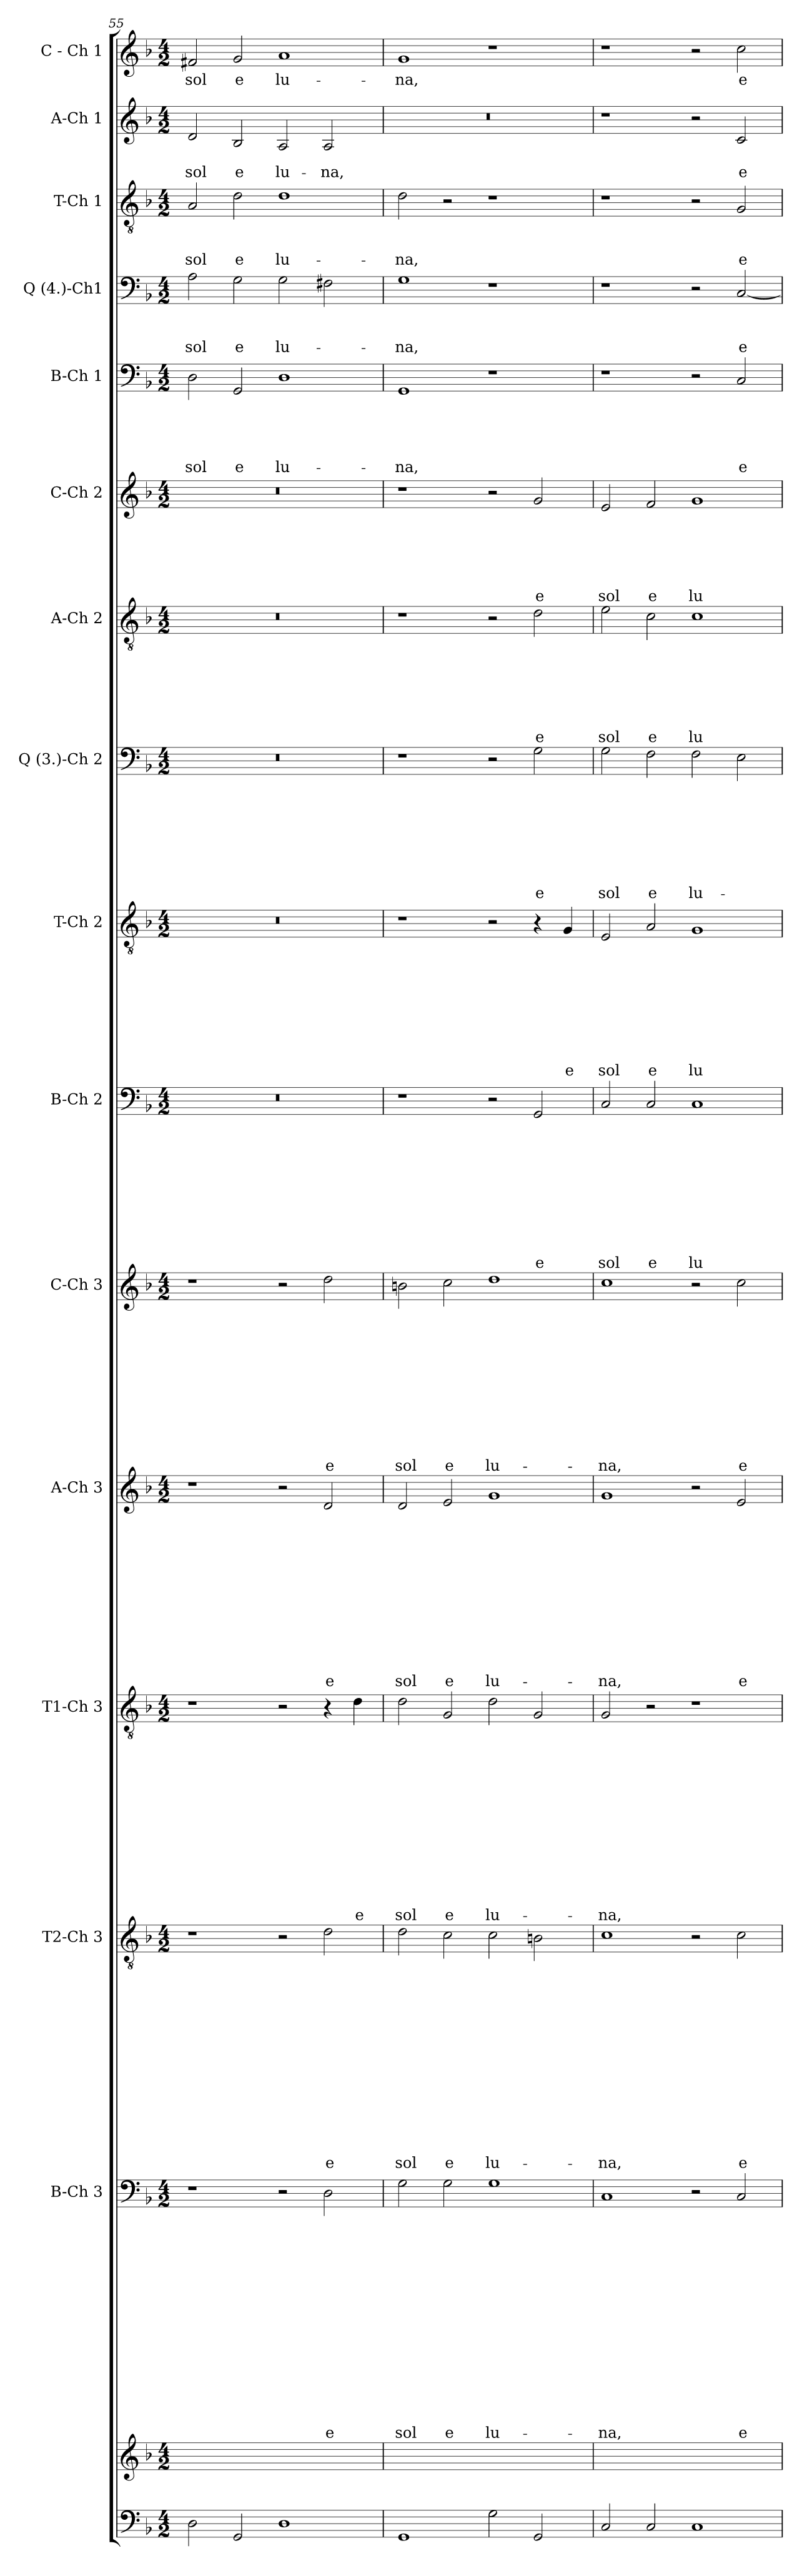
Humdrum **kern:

**kern	**kern	**kern	**text	**text	**text	**text	**text	**text	**text	**text	**text	**text	**text	**text	**text	**text	**text	**kern	**text	**text	**text	**text	**text	**text	**text	**text	**text	**text	**text	**text	**text	**text	**kern	**text	**text	**text	**text	**text	**text	**text	**text	**text	**text	**text	**text	**text	**kern	**text	**text	**text	**text	**text	**text	**text	**text	**text	**text	**text	**text	**kern	**text	**text	**text	**text	**text	**text	**text	**text	**text	**text	**text	**kern	**text	**text	**text	**text	**text	**text	**text	**text	**text	**text	**kern	**text	**text	**text	**text	**text	**text	**text	**text	**text	**kern	**text	**text	**text	**text	**text	**text	**text	**text	**kern	**text	**text	**text	**text	**text	**text	**text	**kern	**text	**text	**text	**text	**text	**text	**kern	**text	**text	**text	**text	**text	**kern	**text	**text	**text	**kern	**text	**text	**text	**kern	**text	**text	**kern	**text
*part16	*part16	*part15	*part15	*part15	*part15	*part15	*part15	*part15	*part15	*part15	*part15	*part15	*part15	*part15	*part15	*part15	*part15	*part14	*part14	*part14	*part14	*part14	*part14	*part14	*part14	*part14	*part14	*part14	*part14	*part14	*part14	*part14	*part13	*part13	*part13	*part13	*part13	*part13	*part13	*part13	*part13	*part13	*part13	*part13	*part13	*part13	*part12	*part12	*part12	*part12	*part12	*part12	*part12	*part12	*part12	*part12	*part12	*part12	*part12	*part11	*part11	*part11	*part11	*part11	*part11	*part11	*part11	*part11	*part11	*part11	*part11	*part10	*part10	*part10	*part10	*part10	*part10	*part10	*part10	*part10	*part10	*part10	*part9	*part9	*part9	*part9	*part9	*part9	*part9	*part9	*part9	*part9	*part8	*part8	*part8	*part8	*part8	*part8	*part8	*part8	*part8	*part7	*part7	*part7	*part7	*part7	*part7	*part7	*part7	*part6	*part6	*part6	*part6	*part6	*part6	*part6	*part5	*part5	*part5	*part5	*part5	*part5	*part4	*part4	*part4	*part4	*part3	*part3	*part3	*part3	*part2	*part2	*part2	*part1	*part1
*staff17	*staff16	*staff15	*staff15	*staff15	*staff15	*staff15	*staff15	*staff15	*staff15	*staff15	*staff15	*staff15	*staff15	*staff15	*staff15	*staff15	*staff15	*staff14	*staff14	*staff14	*staff14	*staff14	*staff14	*staff14	*staff14	*staff14	*staff14	*staff14	*staff14	*staff14	*staff14	*staff14	*staff13	*staff13	*staff13	*staff13	*staff13	*staff13	*staff13	*staff13	*staff13	*staff13	*staff13	*staff13	*staff13	*staff13	*staff12	*staff12	*staff12	*staff12	*staff12	*staff12	*staff12	*staff12	*staff12	*staff12	*staff12	*staff12	*staff12	*staff11	*staff11	*staff11	*staff11	*staff11	*staff11	*staff11	*staff11	*staff11	*staff11	*staff11	*staff11	*staff10	*staff10	*staff10	*staff10	*staff10	*staff10	*staff10	*staff10	*staff10	*staff10	*staff10	*staff9	*staff9	*staff9	*staff9	*staff9	*staff9	*staff9	*staff9	*staff9	*staff9	*staff8	*staff8	*staff8	*staff8	*staff8	*staff8	*staff8	*staff8	*staff8	*staff7	*staff7	*staff7	*staff7	*staff7	*staff7	*staff7	*staff7	*staff6	*staff6	*staff6	*staff6	*staff6	*staff6	*staff6	*staff5	*staff5	*staff5	*staff5	*staff5	*staff5	*staff4	*staff4	*staff4	*staff4	*staff3	*staff3	*staff3	*staff3	*staff2	*staff2	*staff2	*staff1	*staff1
*	*	*I"B-Ch 3	*	*	*	*	*	*	*	*	*	*	*	*	*	*	*	*I"T2-Ch 3	*	*	*	*	*	*	*	*	*	*	*	*	*	*	*I"T1-Ch 3	*	*	*	*	*	*	*	*	*	*	*	*	*	*I"A-Ch 3	*	*	*	*	*	*	*	*	*	*	*	*	*I"C-Ch 3	*	*	*	*	*	*	*	*	*	*	*	*I"B-Ch 2	*	*	*	*	*	*	*	*	*	*	*I"T-Ch 2	*	*	*	*	*	*	*	*	*	*I"Q (3.)-Ch 2	*	*	*	*	*	*	*	*	*I"A-Ch 2	*	*	*	*	*	*	*	*I"C-Ch 2	*	*	*	*	*	*	*I"B-Ch 1	*	*	*	*	*	*I"Q (4.)-Ch1	*	*	*	*I"T-Ch 1	*	*	*	*I"A-Ch 1	*	*	*I"C - Ch 1	*
*clefF4	*clefG2	*clefF4	*	*	*	*	*	*	*	*	*	*	*	*	*	*	*	*clefGv2	*	*	*	*	*	*	*	*	*	*	*	*	*	*	*clefGv2	*	*	*	*	*	*	*	*	*	*	*	*	*	*clefG2	*	*	*	*	*	*	*	*	*	*	*	*	*clefG2	*	*	*	*	*	*	*	*	*	*	*	*clefF4	*	*	*	*	*	*	*	*	*	*	*clefGv2	*	*	*	*	*	*	*	*	*	*clefF4	*	*	*	*	*	*	*	*	*clefGv2	*	*	*	*	*	*	*	*clefG2	*	*	*	*	*	*	*clefF4	*	*	*	*	*	*clefF4	*	*	*	*clefGv2	*	*	*	*clefG2	*	*	*clefG2	*
*k[b-]	*k[b-]	*k[b-]	*	*	*	*	*	*	*	*	*	*	*	*	*	*	*	*k[b-]	*	*	*	*	*	*	*	*	*	*	*	*	*	*	*k[b-]	*	*	*	*	*	*	*	*	*	*	*	*	*	*k[b-]	*	*	*	*	*	*	*	*	*	*	*	*	*k[b-]	*	*	*	*	*	*	*	*	*	*	*	*k[b-]	*	*	*	*	*	*	*	*	*	*	*k[b-]	*	*	*	*	*	*	*	*	*	*k[b-]	*	*	*	*	*	*	*	*	*k[b-]	*	*	*	*	*	*	*	*k[b-]	*	*	*	*	*	*	*k[b-]	*	*	*	*	*	*k[b-]	*	*	*	*k[b-]	*	*	*	*k[b-]	*	*	*k[b-]	*
*F:	*F:	*F:	*	*	*	*	*	*	*	*	*	*	*	*	*	*	*	*F:	*	*	*	*	*	*	*	*	*	*	*	*	*	*	*F:	*	*	*	*	*	*	*	*	*	*	*	*	*	*F:	*	*	*	*	*	*	*	*	*	*	*	*	*F:	*	*	*	*	*	*	*	*	*	*	*	*F:	*	*	*	*	*	*	*	*	*	*	*F:	*	*	*	*	*	*	*	*	*	*F:	*	*	*	*	*	*	*	*	*F:	*	*	*	*	*	*	*	*F:	*	*	*	*	*	*	*F:	*	*	*	*	*	*F:	*	*	*	*F:	*	*	*	*F:	*	*	*F:	*
*M4/2	*M4/2	*M4/2	*	*	*	*	*	*	*	*	*	*	*	*	*	*	*	*M4/2	*	*	*	*	*	*	*	*	*	*	*	*	*	*	*M4/2	*	*	*	*	*	*	*	*	*	*	*	*	*	*M4/2	*	*	*	*	*	*	*	*	*	*	*	*	*M4/2	*	*	*	*	*	*	*	*	*	*	*	*M4/2	*	*	*	*	*	*	*	*	*	*	*M4/2	*	*	*	*	*	*	*	*	*	*M4/2	*	*	*	*	*	*	*	*	*M4/2	*	*	*	*	*	*	*	*M4/2	*	*	*	*	*	*	*M4/2	*	*	*	*	*	*M4/2	*	*	*	*M4/2	*	*	*	*M4/2	*	*	*M4/2	*
=55	=55	=55	=55	=55	=55	=55	=55	=55	=55	=55	=55	=55	=55	=55	=55	=55	=55	=55	=55	=55	=55	=55	=55	=55	=55	=55	=55	=55	=55	=55	=55	=55	=55	=55	=55	=55	=55	=55	=55	=55	=55	=55	=55	=55	=55	=55	=55	=55	=55	=55	=55	=55	=55	=55	=55	=55	=55	=55	=55	=55	=55	=55	=55	=55	=55	=55	=55	=55	=55	=55	=55	=55	=55	=55	=55	=55	=55	=55	=55	=55	=55	=55	=55	=55	=55	=55	=55	=55	=55	=55	=55	=55	=55	=55	=55	=55	=55	=55	=55	=55	=55	=55	=55	=55	=55	=55	=55	=55	=55	=55	=55	=55	=55	=55	=55	=55	=55	=55	=55	=55	=55	=55	=55	=55	=55	=55	=55	=55	=55	=55	=55	=55	=55	=55	=55
!	!	!	!	!	!	!	!	!	!	!	!	!	!	!	!	!	!	!	!	!	!	!	!	!	!	!	!	!	!	!	!	!	!	!	!	!	!	!	!	!	!	!	!	!	!	!	!	!	!	!	!	!	!	!	!	!	!	!	!	!	!	!	!	!	!	!	!	!	!	!	!	!	!	!	!	!	!	!	!	!	!	!	!	!	!	!	!	!	!	!	!	!	!	!	!	!	!	!	!	!	!	!	!	!	!	!	!	!	!	!	!	!	!	!	!	!	!	!	!	!	!	!LO:LY:b	!	!	!	!LO:LY:b	!	!	!	!LO:LY:b	!	!	!LO:LY:b	!	!LO:LY:b
2D\	0ryy	1r	.	.	.	.	.	.	.	.	.	.	.	.	.	.	.	1r	.	.	.	.	.	.	.	.	.	.	.	.	.	.	1r	.	.	.	.	.	.	.	.	.	.	.	.	.	1r	.	.	.	.	.	.	.	.	.	.	.	.	1r	.	.	.	.	.	.	.	.	.	.	.	0r	.	.	.	.	.	.	.	.	.	.	0r	.	.	.	.	.	.	.	.	.	0r	.	.	.	.	.	.	.	.	0r	.	.	.	.	.	.	.	0r	.	.	.	.	.	.	2D\	.	.	.	.	sol	2A\	.	.	sol	2A/	.	.	sol	2d/	.	sol	2f#X/	sol
!	!	!	!	!	!	!	!	!	!	!	!	!	!	!	!	!	!	!	!	!	!	!	!	!	!	!	!	!	!	!	!	!	!	!	!	!	!	!	!	!	!	!	!	!	!	!	!	!	!	!	!	!	!	!	!	!	!	!	!	!	!	!	!	!	!	!	!	!	!	!	!	!	!	!	!	!	!	!	!	!	!	!	!	!	!	!	!	!	!	!	!	!	!	!	!	!	!	!	!	!	!	!	!	!	!	!	!	!	!	!	!	!	!	!	!	!	!	!	!	!	!	!LO:LY:b	!	!	!	!LO:LY:b	!	!	!	!LO:LY:b	!	!	!LO:LY:b	!	!LO:LY:b
2GG/	.	.	.	.	.	.	.	.	.	.	.	.	.	.	.	.	.	.	.	.	.	.	.	.	.	.	.	.	.	.	.	.	.	.	.	.	.	.	.	.	.	.	.	.	.	.	.	.	.	.	.	.	.	.	.	.	.	.	.	.	.	.	.	.	.	.	.	.	.	.	.	.	.	.	.	.	.	.	.	.	.	.	.	.	.	.	.	.	.	.	.	.	.	.	.	.	.	.	.	.	.	.	.	.	.	.	.	.	.	.	.	.	.	.	.	.	2GG/	.	.	.	.	e	2G\	.	.	e	2d\	.	.	e	2B-/	.	e	2g/	e
!	!	!	!	!	!	!	!	!	!	!	!	!	!	!	!	!	!	!	!	!	!	!	!	!	!	!	!	!	!	!	!	!	!	!	!	!	!	!	!	!	!	!	!	!	!	!	!	!	!	!	!	!	!	!	!	!	!	!	!	!	!	!	!	!	!	!	!	!	!	!	!	!	!	!	!	!	!	!	!	!	!	!	!	!	!	!	!	!	!	!	!	!	!	!	!	!	!	!	!	!	!	!	!	!	!	!	!	!	!	!	!	!	!	!	!	!	!	!	!	!	!	!LO:LY:b	!	!	!	!LO:LY:b	!	!	!	!LO:LY:b	!	!	!LO:LY:b	!	!LO:LY:b
1D	.	2r	.	.	.	.	.	.	.	.	.	.	.	.	.	.	.	2r	.	.	.	.	.	.	.	.	.	.	.	.	.	.	2r	.	.	.	.	.	.	.	.	.	.	.	.	.	2r	.	.	.	.	.	.	.	.	.	.	.	.	2r	.	.	.	.	.	.	.	.	.	.	.	.	.	.	.	.	.	.	.	.	.	.	.	.	.	.	.	.	.	.	.	.	.	.	.	.	.	.	.	.	.	.	.	.	.	.	.	.	.	.	.	.	.	.	.	.	1D	.	.	.	.	lu-	2G\	.	.	lu-	1d	.	.	lu-	2A/	.	lu-	1a	lu-
!	!	!	!	!	!	!	!	!	!	!	!	!	!	!	!	!	!LO:LY:b	!	!	!	!	!	!	!	!	!	!	!	!	!	!	!LO:LY:b	!	!	!	!	!	!	!	!	!	!	!	!	!	!	!	!	!	!	!	!	!	!	!	!	!	!	!LO:LY:b	!	!	!	!	!	!	!	!	!	!	!	!LO:LY:b	!	!	!	!	!	!	!	!	!	!	!	!	!	!	!	!	!	!	!	!	!	!	!	!	!	!	!	!	!	!	!	!	!	!	!	!	!	!	!	!	!	!	!	!	!	!	!	!	!	!	!	!	!	!	!	!	!	!	!	!	!	!LO:LY:b	!	!
.	.	2D\	.	.	.	.	.	.	.	.	.	.	.	.	.	.	e	2d\	.	.	.	.	.	.	.	.	.	.	.	.	.	e	4r	.	.	.	.	.	.	.	.	.	.	.	.	.	2d/	.	.	.	.	.	.	.	.	.	.	.	e	2dd\	.	.	.	.	.	.	.	.	.	.	e	.	.	.	.	.	.	.	.	.	.	.	.	.	.	.	.	.	.	.	.	.	.	.	.	.	.	.	.	.	.	.	.	.	.	.	.	.	.	.	.	.	.	.	.	.	.	.	.	.	.	.	2F#X\	.	.	.	.	.	.	.	2A/	.	-na,	.	.
!	!	!	!	!	!	!	!	!	!	!	!	!	!	!	!	!	!	!	!	!	!	!	!	!	!	!	!	!	!	!	!	!	!	!	!	!	!	!	!	!	!	!	!	!	!	!LO:LY:b	!	!	!	!	!	!	!	!	!	!	!	!	!	!	!	!	!	!	!	!	!	!	!	!	!	!	!	!	!	!	!	!	!	!	!	!	!	!	!	!	!	!	!	!	!	!	!	!	!	!	!	!	!	!	!	!	!	!	!	!	!	!	!	!	!	!	!	!	!	!	!	!	!	!	!	!	!	!	!	!	!	!	!	!	!	!	!	!	!
.	.	.	.	.	.	.	.	.	.	.	.	.	.	.	.	.	.	.	.	.	.	.	.	.	.	.	.	.	.	.	.	.	4d\	.	.	.	.	.	.	.	.	.	.	.	.	e	.	.	.	.	.	.	.	.	.	.	.	.	.	.	.	.	.	.	.	.	.	.	.	.	.	.	.	.	.	.	.	.	.	.	.	.	.	.	.	.	.	.	.	.	.	.	.	.	.	.	.	.	.	.	.	.	.	.	.	.	.	.	.	.	.	.	.	.	.	.	.	.	.	.	.	.	.	.	.	.	.	.	.	.	.	.	.	.	.
=56	=56	=56	=56	=56	=56	=56	=56	=56	=56	=56	=56	=56	=56	=56	=56	=56	=56	=56	=56	=56	=56	=56	=56	=56	=56	=56	=56	=56	=56	=56	=56	=56	=56	=56	=56	=56	=56	=56	=56	=56	=56	=56	=56	=56	=56	=56	=56	=56	=56	=56	=56	=56	=56	=56	=56	=56	=56	=56	=56	=56	=56	=56	=56	=56	=56	=56	=56	=56	=56	=56	=56	=56	=56	=56	=56	=56	=56	=56	=56	=56	=56	=56	=56	=56	=56	=56	=56	=56	=56	=56	=56	=56	=56	=56	=56	=56	=56	=56	=56	=56	=56	=56	=56	=56	=56	=56	=56	=56	=56	=56	=56	=56	=56	=56	=56	=56	=56	=56	=56	=56	=56	=56	=56	=56	=56	=56	=56	=56	=56	=56	=56	=56	=56	=56	=56
!	!	!	!	!	!	!	!	!	!	!	!	!	!	!	!	!	!LO:LY:b	!	!	!	!	!	!	!	!	!	!	!	!	!	!	!LO:LY:b	!	!	!	!	!	!	!	!	!	!	!	!	!	!LO:LY:b	!	!	!	!	!	!	!	!	!	!	!	!	!LO:LY:b	!	!	!	!	!	!	!	!	!	!	!	!LO:LY:b	!	!	!	!	!	!	!	!	!	!	!	!	!	!	!	!	!	!	!	!	!	!	!	!	!	!	!	!	!	!	!	!	!	!	!	!	!	!	!	!	!	!	!	!	!	!	!	!	!	!	!LO:LY:b	!	!	!	!LO:LY:b	!	!	!	!LO:LY:b	!	!	!	!	!LO:LY:b
1GG	0ryy	2G\	.	.	.	.	.	.	.	.	.	.	.	.	.	.	sol	2d\	.	.	.	.	.	.	.	.	.	.	.	.	.	sol	2d\	.	.	.	.	.	.	.	.	.	.	.	.	sol	2d/	.	.	.	.	.	.	.	.	.	.	.	sol	2bn\	.	.	.	.	.	.	.	.	.	.	sol	1r	.	.	.	.	.	.	.	.	.	.	1r	.	.	.	.	.	.	.	.	.	1r	.	.	.	.	.	.	.	.	1r	.	.	.	.	.	.	.	1r	.	.	.	.	.	.	1GG	.	.	.	.	-na,	1G	.	.	-na,	2d\	.	.	-na,	0r	.	.	1g	-na,
!	!	!	!	!	!	!	!	!	!	!	!	!	!	!	!	!	!LO:LY:b	!	!	!	!	!	!	!	!	!	!	!	!	!	!	!LO:LY:b	!	!	!	!	!	!	!	!	!	!	!	!	!	!LO:LY:b	!	!	!	!	!	!	!	!	!	!	!	!	!LO:LY:b	!	!	!	!	!	!	!	!	!	!	!	!LO:LY:b	!	!	!	!	!	!	!	!	!	!	!	!	!	!	!	!	!	!	!	!	!	!	!	!	!	!	!	!	!	!	!	!	!	!	!	!	!	!	!	!	!	!	!	!	!	!	!	!	!	!	!	!	!	!	!	!	!	!	!	!	!	!	!	!
.	.	2G\	.	.	.	.	.	.	.	.	.	.	.	.	.	.	e	2c\	.	.	.	.	.	.	.	.	.	.	.	.	.	e	2G/	.	.	.	.	.	.	.	.	.	.	.	.	e	2e/	.	.	.	.	.	.	.	.	.	.	.	e	2cc\	.	.	.	.	.	.	.	.	.	.	e	.	.	.	.	.	.	.	.	.	.	.	.	.	.	.	.	.	.	.	.	.	.	.	.	.	.	.	.	.	.	.	.	.	.	.	.	.	.	.	.	.	.	.	.	.	.	.	.	.	.	.	.	.	.	.	2r	.	.	.	.	.	.	.	.
!	!	!	!	!	!	!	!	!	!	!	!	!	!	!	!	!	!LO:LY:b	!	!	!	!	!	!	!	!	!	!	!	!	!	!	!LO:LY:b	!	!	!	!	!	!	!	!	!	!	!	!	!	!LO:LY:b	!	!	!	!	!	!	!	!	!	!	!	!	!LO:LY:b	!	!	!	!	!	!	!	!	!	!	!	!LO:LY:b	!	!	!	!	!	!	!	!	!	!	!	!	!	!	!	!	!	!	!	!	!	!	!	!	!	!	!	!	!	!	!	!	!	!	!	!	!	!	!	!	!	!	!	!	!	!	!	!	!	!	!	!	!	!	!	!	!	!	!	!	!	!	!	!
2G\	.	1G	.	.	.	.	.	.	.	.	.	.	.	.	.	.	lu-	2c\	.	.	.	.	.	.	.	.	.	.	.	.	.	lu-	2d\	.	.	.	.	.	.	.	.	.	.	.	.	lu-	1g	.	.	.	.	.	.	.	.	.	.	.	lu-	1dd	.	.	.	.	.	.	.	.	.	.	lu-	2r	.	.	.	.	.	.	.	.	.	.	2r	.	.	.	.	.	.	.	.	.	2r	.	.	.	.	.	.	.	.	2r	.	.	.	.	.	.	.	2r	.	.	.	.	.	.	1r	.	.	.	.	.	1r	.	.	.	1r	.	.	.	.	.	.	1r	.
!	!	!	!	!	!	!	!	!	!	!	!	!	!	!	!	!	!	!	!	!	!	!	!	!	!	!	!	!	!	!	!	!	!	!	!	!	!	!	!	!	!	!	!	!	!	!	!	!	!	!	!	!	!	!	!	!	!	!	!	!	!	!	!	!	!	!	!	!	!	!	!	!	!	!	!	!	!	!	!	!	!	!LO:LY:b	!	!	!	!	!	!	!	!	!	!	!	!	!	!	!	!	!	!	!LO:LY:b	!	!	!	!	!	!	!	!LO:LY:b	!	!	!	!	!	!	!LO:LY:b	!	!	!	!	!	!	!	!	!	!	!	!	!	!	!	!	!	!	!
2GG/	.	.	.	.	.	.	.	.	.	.	.	.	.	.	.	.	.	2Bn\	.	.	.	.	.	.	.	.	.	.	.	.	.	.	2G/	.	.	.	.	.	.	.	.	.	.	.	.	.	.	.	.	.	.	.	.	.	.	.	.	.	.	.	.	.	.	.	.	.	.	.	.	.	.	2GG/	.	.	.	.	.	.	.	.	.	e	4r	.	.	.	.	.	.	.	.	.	2G\	.	.	.	.	.	.	.	e	2d\	.	.	.	.	.	.	e	2g/	.	.	.	.	.	e	.	.	.	.	.	.	.	.	.	.	.	.	.	.	.	.	.	.	.
!	!	!	!	!	!	!	!	!	!	!	!	!	!	!	!	!	!	!	!	!	!	!	!	!	!	!	!	!	!	!	!	!	!	!	!	!	!	!	!	!	!	!	!	!	!	!	!	!	!	!	!	!	!	!	!	!	!	!	!	!	!	!	!	!	!	!	!	!	!	!	!	!	!	!	!	!	!	!	!	!	!	!	!	!	!	!	!	!	!	!	!	!LO:LY:b	!	!	!	!	!	!	!	!	!	!	!	!	!	!	!	!	!	!	!	!	!	!	!	!	!	!	!	!	!	!	!	!	!	!	!	!	!	!	!	!	!	!	!
.	.	.	.	.	.	.	.	.	.	.	.	.	.	.	.	.	.	.	.	.	.	.	.	.	.	.	.	.	.	.	.	.	.	.	.	.	.	.	.	.	.	.	.	.	.	.	.	.	.	.	.	.	.	.	.	.	.	.	.	.	.	.	.	.	.	.	.	.	.	.	.	.	.	.	.	.	.	.	.	.	.	.	4G/	.	.	.	.	.	.	.	.	e	.	.	.	.	.	.	.	.	.	.	.	.	.	.	.	.	.	.	.	.	.	.	.	.	.	.	.	.	.	.	.	.	.	.	.	.	.	.	.	.	.	.	.
=57	=57	=57	=57	=57	=57	=57	=57	=57	=57	=57	=57	=57	=57	=57	=57	=57	=57	=57	=57	=57	=57	=57	=57	=57	=57	=57	=57	=57	=57	=57	=57	=57	=57	=57	=57	=57	=57	=57	=57	=57	=57	=57	=57	=57	=57	=57	=57	=57	=57	=57	=57	=57	=57	=57	=57	=57	=57	=57	=57	=57	=57	=57	=57	=57	=57	=57	=57	=57	=57	=57	=57	=57	=57	=57	=57	=57	=57	=57	=57	=57	=57	=57	=57	=57	=57	=57	=57	=57	=57	=57	=57	=57	=57	=57	=57	=57	=57	=57	=57	=57	=57	=57	=57	=57	=57	=57	=57	=57	=57	=57	=57	=57	=57	=57	=57	=57	=57	=57	=57	=57	=57	=57	=57	=57	=57	=57	=57	=57	=57	=57	=57	=57	=57	=57	=57
!	!	!	!	!	!	!	!	!	!	!	!	!	!	!	!	!	!LO:LY:b	!	!	!	!	!	!	!	!	!	!	!	!	!	!	!LO:LY:b	!	!	!	!	!	!	!	!	!	!	!	!	!	!LO:LY:b	!	!	!	!	!	!	!	!	!	!	!	!	!LO:LY:b	!	!	!	!	!	!	!	!	!	!	!	!LO:LY:b	!	!	!	!	!	!	!	!	!	!	!LO:LY:b	!	!	!	!	!	!	!	!	!	!LO:LY:b	!	!	!	!	!	!	!	!	!LO:LY:b	!	!	!	!	!	!	!	!LO:LY:b	!	!	!	!	!	!	!LO:LY:b	!	!	!	!	!	!	!	!	!	!	!	!	!	!	!	!	!	!	!
2C/	0ryy	1C	.	.	.	.	.	.	.	.	.	.	.	.	.	.	-na,	1c	.	.	.	.	.	.	.	.	.	.	.	.	.	-na,	2G/	.	.	.	.	.	.	.	.	.	.	.	.	-na,	1g	.	.	.	.	.	.	.	.	.	.	.	-na,	1cc	.	.	.	.	.	.	.	.	.	.	-na,	2C/	.	.	.	.	.	.	.	.	.	sol	2E/	.	.	.	.	.	.	.	.	sol	2G\	.	.	.	.	.	.	.	sol	2e\	.	.	.	.	.	.	sol	2e/	.	.	.	.	.	sol	1r	.	.	.	.	.	1r	.	.	.	1r	.	.	.	1r	.	.	1r	.
!	!	!	!	!	!	!	!	!	!	!	!	!	!	!	!	!	!	!	!	!	!	!	!	!	!	!	!	!	!	!	!	!	!	!	!	!	!	!	!	!	!	!	!	!	!	!	!	!	!	!	!	!	!	!	!	!	!	!	!	!	!	!	!	!	!	!	!	!	!	!	!	!	!	!	!	!	!	!	!	!	!	!LO:LY:b	!	!	!	!	!	!	!	!	!	!LO:LY:b	!	!	!	!	!	!	!	!	!LO:LY:b	!	!	!	!	!	!	!	!LO:LY:b	!	!	!	!	!	!	!LO:LY:b	!	!	!	!	!	!	!	!	!	!	!	!	!	!	!	!	!	!	!
2C/	.	.	.	.	.	.	.	.	.	.	.	.	.	.	.	.	.	.	.	.	.	.	.	.	.	.	.	.	.	.	.	.	2r	.	.	.	.	.	.	.	.	.	.	.	.	.	.	.	.	.	.	.	.	.	.	.	.	.	.	.	.	.	.	.	.	.	.	.	.	.	.	2C/	.	.	.	.	.	.	.	.	.	e	2A/	.	.	.	.	.	.	.	.	e	2F\	.	.	.	.	.	.	.	e	2c\	.	.	.	.	.	.	e	2f/	.	.	.	.	.	e	.	.	.	.	.	.	.	.	.	.	.	.	.	.	.	.	.	.	.
!	!	!	!	!	!	!	!	!	!	!	!	!	!	!	!	!	!	!	!	!	!	!	!	!	!	!	!	!	!	!	!	!	!	!	!	!	!	!	!	!	!	!	!	!	!	!	!	!	!	!	!	!	!	!	!	!	!	!	!	!	!	!	!	!	!	!	!	!	!	!	!	!	!	!	!	!	!	!	!	!	!	!LO:LY:b	!	!	!	!	!	!	!	!	!	!LO:LY:b	!	!	!	!	!	!	!	!	!LO:LY:b	!	!	!	!	!	!	!	!LO:LY:b	!	!	!	!	!	!	!LO:LY:b	!	!	!	!	!	!	!	!	!	!	!	!	!	!	!	!	!	!	!
1C	.	2r	.	.	.	.	.	.	.	.	.	.	.	.	.	.	.	2r	.	.	.	.	.	.	.	.	.	.	.	.	.	.	1r	.	.	.	.	.	.	.	.	.	.	.	.	.	2r	.	.	.	.	.	.	.	.	.	.	.	.	2r	.	.	.	.	.	.	.	.	.	.	.	1C	.	.	.	.	.	.	.	.	.	lu-	1G	.	.	.	.	.	.	.	.	lu-	2F\	.	.	.	.	.	.	.	lu-	1c	.	.	.	.	.	.	lu-	1g	.	.	.	.	.	lu-	2r	.	.	.	.	.	2r	.	.	.	2r	.	.	.	2r	.	.	2r	.
!	!	!	!	!	!	!	!	!	!	!	!	!	!	!	!	!	!LO:LY:b	!	!	!	!	!	!	!	!	!	!	!	!	!	!	!LO:LY:b	!	!	!	!	!	!	!	!	!	!	!	!	!	!	!	!	!	!	!	!	!	!	!	!	!	!	!LO:LY:b	!	!	!	!	!	!	!	!	!	!	!	!LO:LY:b	!	!	!	!	!	!	!	!	!	!	!	!	!	!	!	!	!	!	!	!	!	!	!	!	!	!	!	!	!	!	!	!	!	!	!	!	!	!	!	!	!	!	!	!	!	!	!	!	!	!	!LO:LY:b	!	!	!	!LO:LY:b	!	!	!	!LO:LY:b	!	!	!LO:LY:b	!	!LO:LY:b
.	.	2C/	.	.	.	.	.	.	.	.	.	.	.	.	.	.	e	2c\	.	.	.	.	.	.	.	.	.	.	.	.	.	e	.	.	.	.	.	.	.	.	.	.	.	.	.	.	2e/	.	.	.	.	.	.	.	.	.	.	.	e	2cc\	.	.	.	.	.	.	.	.	.	.	e	.	.	.	.	.	.	.	.	.	.	.	.	.	.	.	.	.	.	.	.	.	2E\	.	.	.	.	.	.	.	.	.	.	.	.	.	.	.	.	.	.	.	.	.	.	.	2C/	.	.	.	.	e	[2C/	.	.	e	2G/	.	.	e	2c/	.	e	2cc\	e
=	=	=	=	=	=	=	=	=	=	=	=	=	=	=	=	=	=	=	=	=	=	=	=	=	=	=	=	=	=	=	=	=	=	=	=	=	=	=	=	=	=	=	=	=	=	=	=	=	=	=	=	=	=	=	=	=	=	=	=	=	=	=	=	=	=	=	=	=	=	=	=	=	=	=	=	=	=	=	=	=	=	=	=	=	=	=	=	=	=	=	=	=	=	=	=	=	=	=	=	=	=	=	=	=	=	=	=	=	=	=	=	=	=	=	=	=	=	=	=	=	=	=	=	=	=	=	=	=	=	=	=	=	=	=	=
*-	*-	*-	*-	*-	*-	*-	*-	*-	*-	*-	*-	*-	*-	*-	*-	*-	*-	*-	*-	*-	*-	*-	*-	*-	*-	*-	*-	*-	*-	*-	*-	*-	*-	*-	*-	*-	*-	*-	*-	*-	*-	*-	*-	*-	*-	*-	*-	*-	*-	*-	*-	*-	*-	*-	*-	*-	*-	*-	*-	*-	*-	*-	*-	*-	*-	*-	*-	*-	*-	*-	*-	*-	*-	*-	*-	*-	*-	*-	*-	*-	*-	*-	*-	*-	*-	*-	*-	*-	*-	*-	*-	*-	*-	*-	*-	*-	*-	*-	*-	*-	*-	*-	*-	*-	*-	*-	*-	*-	*-	*-	*-	*-	*-	*-	*-	*-	*-	*-	*-	*-	*-	*-	*-	*-	*-	*-	*-	*-	*-	*-	*-	*-	*-	*-	*-
